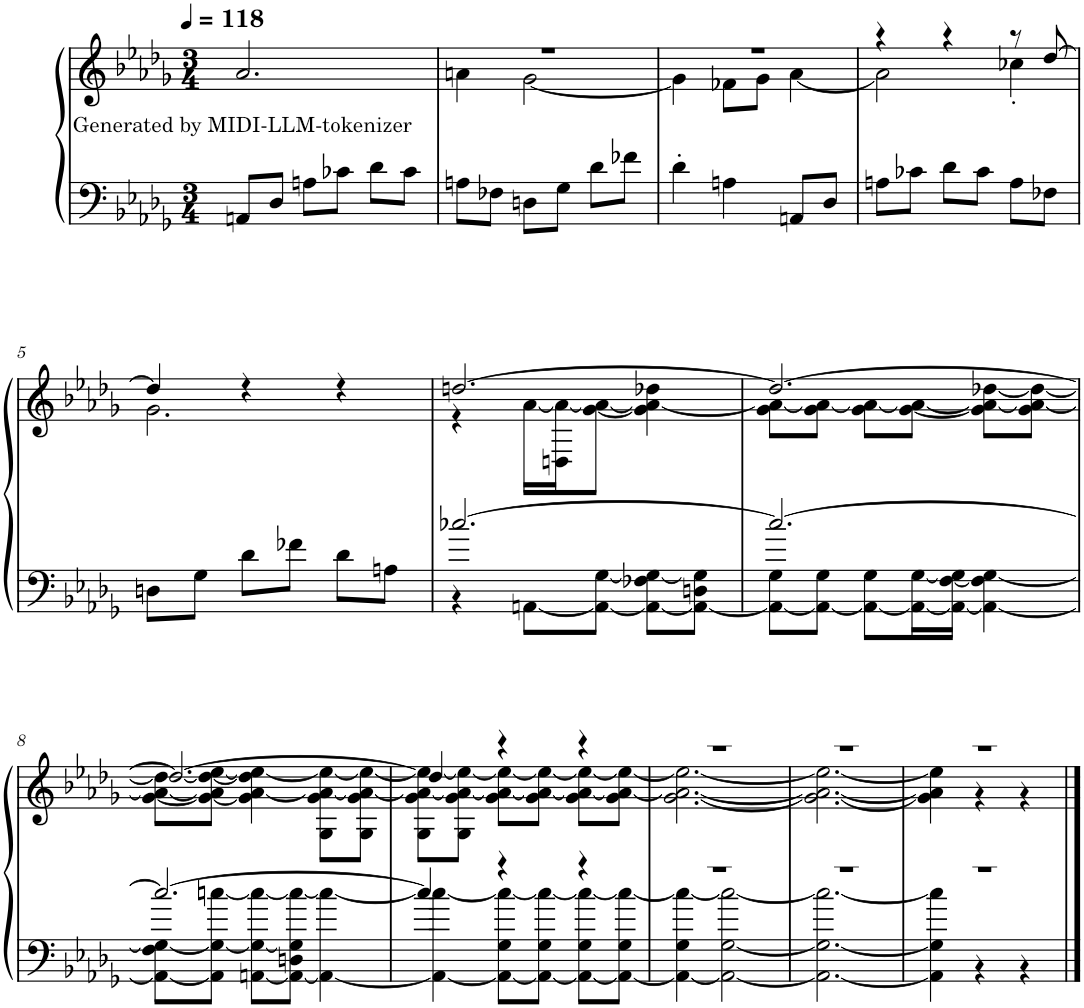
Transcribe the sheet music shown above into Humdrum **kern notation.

**kern	**kern	**text
*part1	*part1	*part1
*staff2	*staff1	*staff1
*I"Piano	*	*
*I'Pno.	*	*
*clefF4	*clefG2	*
*k[b-e-a-d-g-]	*k[b-e-a-d-g-]	*
*M3/4	*M3/4	*
*MM118	*MM118	*
=1	=1	=1
!	!	!LO:LY:b
8AAn/L	2.a-/	Generated by MIDI-LLM-tokenizer
8D-/J	.	.
8An\L	.	.
8c-X\J	.	.
8d-\L	.	.
8c-\J	.	.
=2	=2	=2
*	*^	*
8An\L	2.r	4an\	.
8F-X\J	.	.	.
8Dn\L	.	[2g-\	.
8G-\J	.	.	.
8d-\L	.	.	.
8f-X\J	.	.	.
=3	=3	=3	=3
4d-'\	2.r	4g-\]	.
4An\	.	8f-X\L	.
.	.	8g-\J	.
8AAn/L	.	[4a-\	.
8D-/J	.	.	.
=4	=4	=4	=4
8An\L	4r	2a-\]	.
8c-X\J	.	.	.
8d-\L	4r	.	.
8c-\J	.	.	.
8A\L	8r	4cc-X'\	.
8F-X\J	[8dd-/	.	.
!!LO:LB:g=z	!!
=5	=5	=5	=5
8Dn\L	4dd-/]	2.g-\	.
8G-\J	.	.	.
8d-\L	4r	.	.
8f-X\J	.	.	.
8d-\L	4r	.	.
8An\J	.	.	.
=6	=6	=6	=6
*^	*	*	*
[2.cc-X/	4r	[2.ddn/	4r	.
.	[8AAn\L	.	[16a-\LL	.
.	.	.	16Dn\ 16a-\_J	.
.	8AA\_ [8G-\J	.	[8g-\ 8a-\_J	.
.	8AA\_ 8F-X\ 8G-\_L	.	4g-\] 4a-\_ 4dd-X\	.
.	8AA\_ 8Dn\ 8G-\]J	.	.	.
=7	=7	=7	=7	=7
2.cc-/_	8AA\_ 8G-\L	2.dd/_	8g-\ 8a-\_L	.
.	8AA\_ 8G-\J	.	8g-\ 8a-\_J	.
.	8AA\_ 8G-\L	.	8g-\ 8a-\_L	.
.	16AA\_ [16G-\L	.	[8g-\ 8a-\_J	.
.	16AA\_ [16F\ 16G-\]JJ	.	.	.
.	4AA\_ 4F\] [4G-\	.	8g-\] 8a-\_ [8dd-X\L	.
.	.	.	8g-\ 8a-\_ 8dd-\_J	.
!!LO:LB:g=z	!!
=8	=8	=8	=8	=8
2.cc-/_	8AA\_ 8F\ 8G-\_L	2.dd/_	[8g-\ 8a-\_ 8dd-\_L	.
.	8AA\] 8G-\_ [8ccn\J	.	8g-\_ 8a-\] 8dd-\_ [8ee-\J	.
.	[8AAn\ 8G-\_ 8cc\_L	.	4g-\] [4a-\ 4dd-\] 4ee-\_	.
.	8AA\_ 8Dn\ 8G-\] 8cc\_J	.	.	.
.	4AA\_ 4cc\_	.	8G-\ 8g-\ 8a-\_ 8ee-\_L	.
.	.	.	8G-\ 8g-\ 8a-\_ 8ee-\_J	.
=9	=9	=9	=9	=9
4cc-/]	4AA\_ 4cc\_	4dd/]	8G-\ 8g-\ 8a-\_ 8ee-\_L	.
.	.	.	8G-\ 8g-\ 8a-\_ 8ee-\_J	.
4r	8AA\_ 8G-\ 8cc\_L	4r	8g-\ 8a-\_ 8ee-\_L	.
.	8AA\_ 8G-\ 8cc\_J	.	8g-\ 8a-\_ 8ee-\_J	.
4r	8AA\_ 8G-\ 8cc\_L	4r	8g-\ 8a-\_ 8ee-\_L	.
.	8AA\_ 8G-\ 8cc\_J	.	8g-\ 8a-\_ 8ee-\_J	.
=10	=10	=10	=10	=10
2.r	4AA\_ 4G-\ 4cc\_	2.r	[2.g-\ 2.a-\_ 2.ee-\_	.
.	2AA\_ [2G-\ 2cc\_	.	.	.
=11	=11	=11	=11	=11
2.r	2.AA\_ 2.G-\_ 2.cc\_	2.r	2.g-\_ 2.a-\_ 2.ee-\_	.
=12	=12	=12	=12	=12
2.r	4AA\] 4G-\] 4cc\]	2.r	4g-\] 4a-\] 4ee-\]	.
.	4r	.	4r	.
.	4r	.	4r	.
*v	*v	*	*	*
*	*v	*v	*
==	==	==
*-	*-	*-
